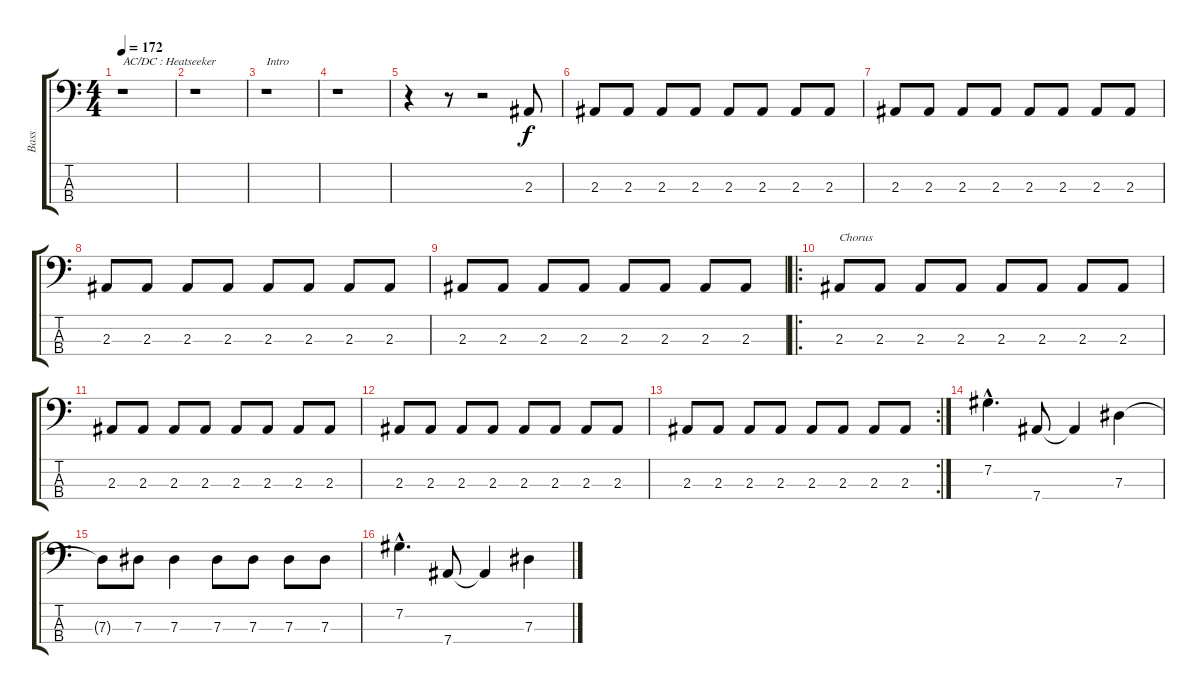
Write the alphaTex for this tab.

\track ("Bass" "Bass") {instrument electricbasspick}
\staff {score tabs}
\tuning (Gb2 Db2 Ab1 Eb1) {hide}
\ts (4 4)
\tempo 172
\clef f4
\ks c
r.1{txt "AC/DC : Heatseeker" dy f instrument electricbasspick} |
r.1 |
r.1{txt "Intro"} |
r.1 |
r.4 r.8 r.2 2.3.8 |
2.3.8 2.3.8 2.3.8 2.3.8 2.3.8 2.3.8 2.3.8 2.3.8 |
2.3.8 2.3.8 2.3.8 2.3.8 2.3.8 2.3.8 2.3.8 2.3.8 |
2.3.8 2.3.8 2.3.8 2.3.8 2.3.8 2.3.8 2.3.8 2.3.8 |
2.3.8 2.3.8 2.3.8 2.3.8 2.3.8 2.3.8 2.3.8 2.3.8 |
\ro
2.3.8{txt "Chorus"} 2.3.8 2.3.8 2.3.8 2.3.8 2.3.8 2.3.8 2.3.8 |
2.3.8 2.3.8 2.3.8 2.3.8 2.3.8 2.3.8 2.3.8 2.3.8 |
2.3.8 2.3.8 2.3.8 2.3.8 2.3.8 2.3.8 2.3.8 2.3.8 |
\rc 2
2.3.8 2.3.8 2.3.8 2.3.8 2.3.8 2.3.8 2.3.8 2.3.8 |
7.2{hac}.4{d} 7.4.8 7.4{t}.4 7.3.4 |
7.3{t}.8 7.3.8 7.3.4 7.3.8 7.3.8 7.3.8 7.3.8 |
7.2{hac}.4{d} 7.4.8 7.4{t}.4 7.3.4
